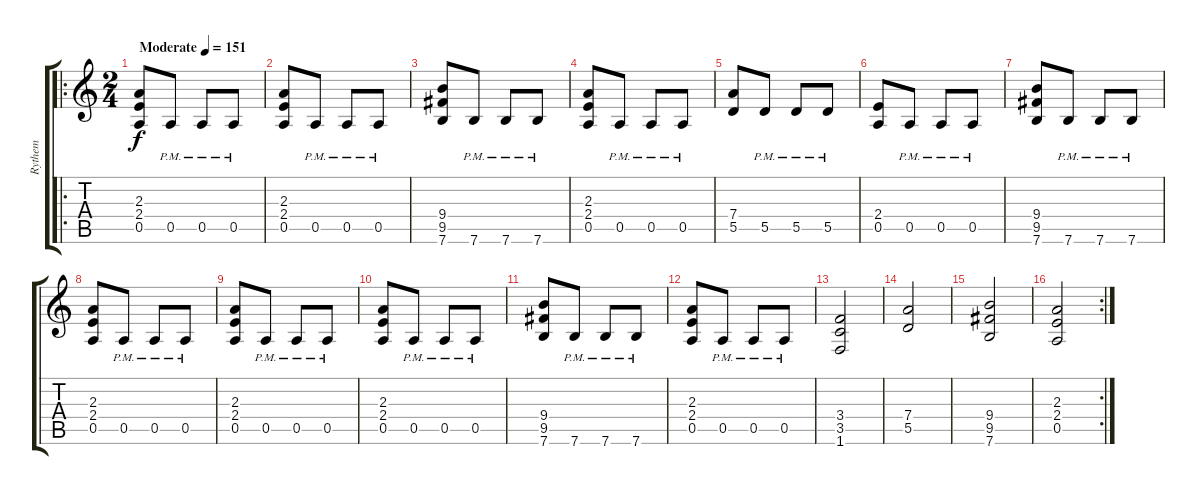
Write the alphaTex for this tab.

\track ("Rythem" "Rythem") {instrument distortionguitar}
\staff {score tabs}
\tuning (E4 B3 G3 D3 A2 E2) {hide}
\ro
\ts (2 4)
\tempo (151 "Moderate")
\clef g2
\ks c
(2.3 2.4 0.5).8{dy f instrument distortionguitar} 0.5{pm}.8 0.5{pm}.8 0.5{pm}.8 |
(2.3 2.4 0.5).8 0.5{pm}.8 0.5{pm}.8 0.5{pm}.8 |
(9.4 9.5 7.6).8 7.6{pm}.8 7.6{pm}.8 7.6{pm}.8 |
(2.3 2.4 0.5).8 0.5{pm}.8 0.5{pm}.8 0.5{pm}.8 |
(7.4 5.5).8 5.5{pm}.8 5.5{pm}.8 5.5{pm}.8 |
(2.4 0.5).8 0.5{pm}.8 0.5{pm}.8 0.5{pm}.8 |
(9.4 9.5 7.6).8 7.6{pm}.8 7.6{pm}.8 7.6{pm}.8 |
(2.3 2.4 0.5).8 0.5{pm}.8 0.5{pm}.8 0.5{pm}.8 |
(2.3 2.4 0.5).8 0.5{pm}.8 0.5{pm}.8 0.5{pm}.8 |
(2.3 2.4 0.5).8 0.5{pm}.8 0.5{pm}.8 0.5{pm}.8 |
(9.4 9.5 7.6).8 7.6{pm}.8 7.6{pm}.8 7.6{pm}.8 |
(2.3 2.4 0.5).8 0.5{pm}.8 0.5{pm}.8 0.5{pm}.8 |
(3.4 3.5 1.6).2 |
(7.4 5.5).2 |
(9.4 9.5 7.6).2 |
\rc 2
(2.3 2.4 0.5).2
